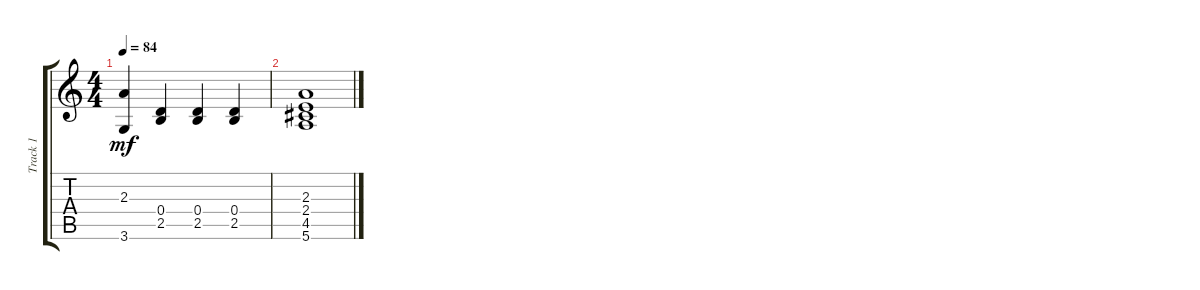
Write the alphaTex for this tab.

\track ("Track 1" "Track 1") {instrument acousticguitarsteel}
\staff {score tabs}
\tuning (E4 B3 G3 D3 A2 E2) {hide}
\ts (4 4)
\tempo 84
\clef g2
\ks c
(2.3 3.6).4{dy mf} (0.4 2.5).4 (0.4 2.5).4 (0.4 2.5).4 |
(2.3 2.4 4.5 5.6).1
